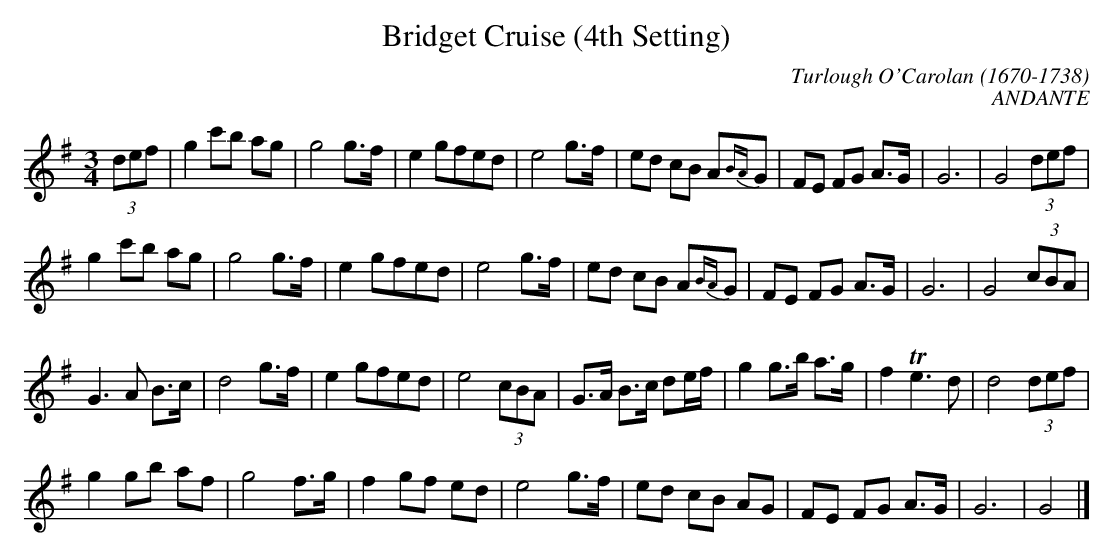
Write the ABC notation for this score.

X:1occ
T:Bridget Cruise (4th Setting)
C:Turlough O'Carolan (1670-1738)
C:ANDANTE
M:3/4
L:1/8
K:G
(3def|g2c'b ag|g4g3/2f/2|e2gfed|e4g3/2f/2|ed cB A{BA}G|FE FG A3/2G/2|G6|G4 (3def|
g2c'b ag|g4g3/2f/2|e2gfed|e4g3/2f/2|ed cB A{BA}G|FE FG A3/2G/2|G6|G4 (3cBA|
G3A B3/2c/2|d4g3/2f/2|e2gfed|e4 (3cBA|G3/2A/2 B3/2c/2 de/2f/2|g2g3/2b/2 a3/2g/2|f2 Te3d|d4 (3def|
g2gb af|g4f3/2g/2|f2gf ed|e4g3/2f/2|ed cB AG|FE FG A3/2G/2|G6|G4|]
